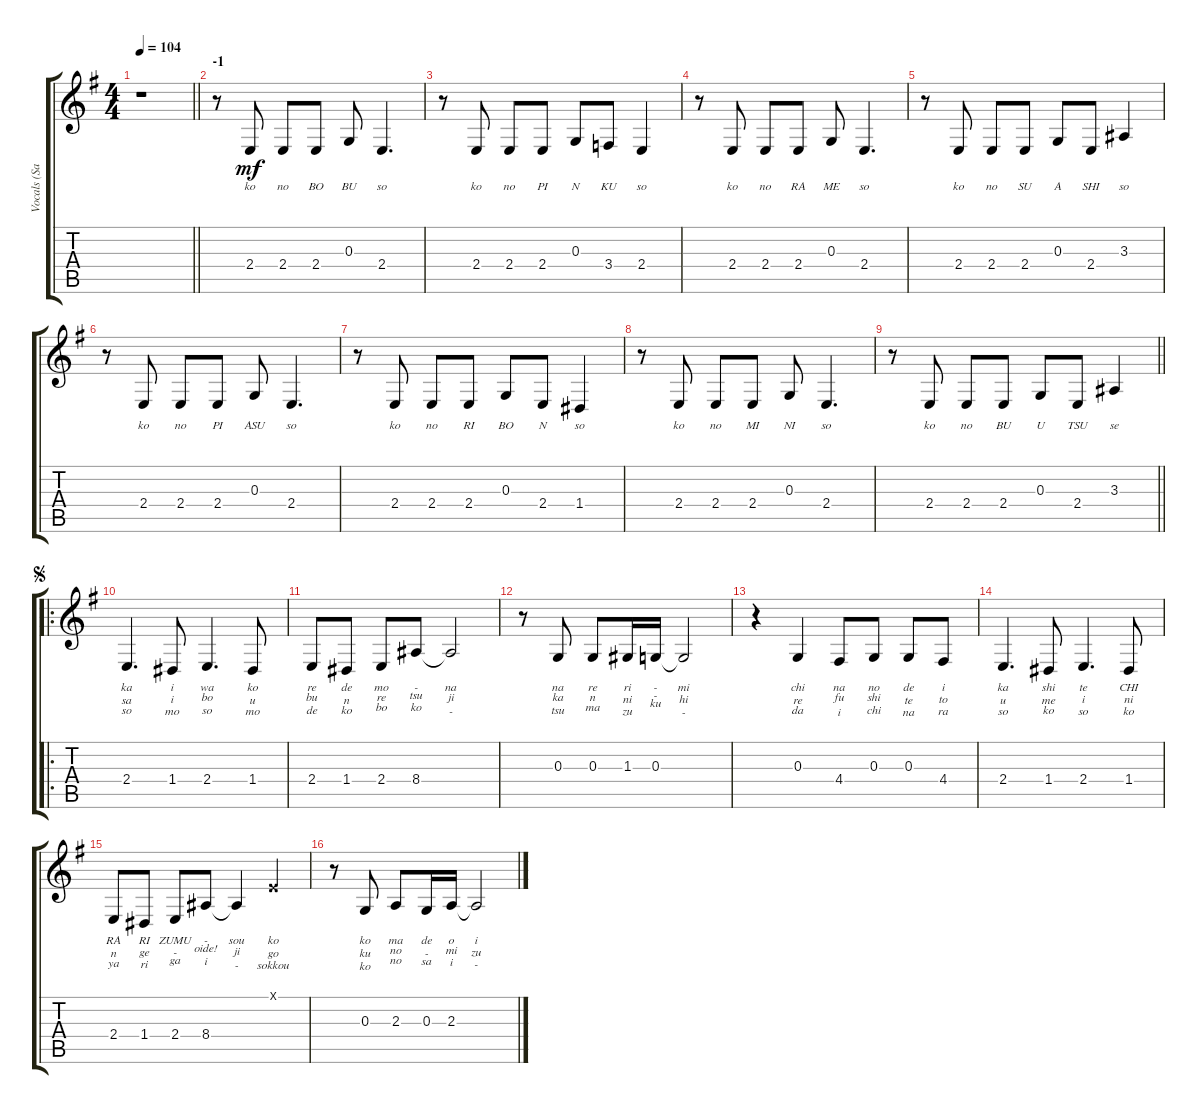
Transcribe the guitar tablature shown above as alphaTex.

\track ("Vocals (Sawako)" "Vocals (Sa") {instrument tenorsax}
\staff {score tabs}
\tuning (E4 B3 G3 D3 A2 E2) {hide}
\ts (4 4)
\tempo 104
\clef g2
\barLineRight lightlight
\ks eminor
r.1{dy mf} |
\section ("" "-1")
r.8 2.4.8{lyrics (0 "ko") lyrics (1 "") lyrics (2 "") lyrics (3 "") lyrics (4 "")} 2.4.8{lyrics (0 "no") lyrics (1 "") lyrics (2 "") lyrics (3 "") lyrics (4 "")} 2.4.8{lyrics (0 "BO") lyrics (1 "") lyrics (2 "") lyrics (3 "") lyrics (4 "")} 0.3.8{lyrics (0 "BU") lyrics (1 "") lyrics (2 "") lyrics (3 "") lyrics (4 "")} 2.4.4{d lyrics (0 "so") lyrics (1 "") lyrics (2 "") lyrics (3 "") lyrics (4 "")} |
r.8 2.4.8{lyrics (0 "ko") lyrics (1 "") lyrics (2 "") lyrics (3 "") lyrics (4 "")} 2.4.8{lyrics (0 "no") lyrics (1 "") lyrics (2 "") lyrics (3 "") lyrics (4 "")} 2.4.8{lyrics (0 "PI") lyrics (1 "") lyrics (2 "") lyrics (3 "") lyrics (4 "")} 0.3.8{lyrics (0 "N") lyrics (1 "") lyrics (2 "") lyrics (3 "") lyrics (4 "")} 3.4.8{lyrics (0 "KU") lyrics (1 "") lyrics (2 "") lyrics (3 "") lyrics (4 "")} 2.4.4{lyrics (0 "so") lyrics (1 "") lyrics (2 "") lyrics (3 "") lyrics (4 "")} |
r.8 2.4.8{lyrics (0 "ko") lyrics (1 "") lyrics (2 "") lyrics (3 "") lyrics (4 "")} 2.4.8{lyrics (0 "no") lyrics (1 "") lyrics (2 "") lyrics (3 "") lyrics (4 "")} 2.4.8{lyrics (0 "RA") lyrics (1 "") lyrics (2 "") lyrics (3 "") lyrics (4 "")} 0.3.8{lyrics (0 "ME") lyrics (1 "") lyrics (2 "") lyrics (3 "") lyrics (4 "")} 2.4.4{d lyrics (0 "so") lyrics (1 "") lyrics (2 "") lyrics (3 "") lyrics (4 "")} |
r.8 2.4.8{lyrics (0 "ko") lyrics (1 "") lyrics (2 "") lyrics (3 "") lyrics (4 "")} 2.4.8{lyrics (0 "no") lyrics (1 "") lyrics (2 "") lyrics (3 "") lyrics (4 "")} 2.4.8{lyrics (0 "SU") lyrics (1 "") lyrics (2 "") lyrics (3 "") lyrics (4 "")} 0.3.8{lyrics (0 "A") lyrics (1 "") lyrics (2 "") lyrics (3 "") lyrics (4 "")} 2.4.8{lyrics (0 "SHI") lyrics (1 "") lyrics (2 "") lyrics (3 "") lyrics (4 "")} 3.3.4{lyrics (0 "so") lyrics (1 "") lyrics (2 "") lyrics (3 "") lyrics (4 "")} |
r.8 2.4.8{lyrics (0 "ko") lyrics (1 "") lyrics (2 "") lyrics (3 "") lyrics (4 "")} 2.4.8{lyrics (0 "no") lyrics (1 "") lyrics (2 "") lyrics (3 "") lyrics (4 "")} 2.4.8{lyrics (0 "PI") lyrics (1 "") lyrics (2 "") lyrics (3 "") lyrics (4 "")} 0.3.8{lyrics (0 "ASU") lyrics (1 "") lyrics (2 "") lyrics (3 "") lyrics (4 "")} 2.4.4{d lyrics (0 "so") lyrics (1 "") lyrics (2 "") lyrics (3 "") lyrics (4 "")} |
r.8 2.4.8{lyrics (0 "ko") lyrics (1 "") lyrics (2 "") lyrics (3 "") lyrics (4 "")} 2.4.8{lyrics (0 "no") lyrics (1 "") lyrics (2 "") lyrics (3 "") lyrics (4 "")} 2.4.8{lyrics (0 "RI") lyrics (1 "") lyrics (2 "") lyrics (3 "") lyrics (4 "")} 0.3.8{lyrics (0 "BO") lyrics (1 "") lyrics (2 "") lyrics (3 "") lyrics (4 "")} 2.4.8{lyrics (0 "N") lyrics (1 "") lyrics (2 "") lyrics (3 "") lyrics (4 "")} 1.4.4{lyrics (0 "so") lyrics (1 "") lyrics (2 "") lyrics (3 "") lyrics (4 "")} |
r.8 2.4.8{lyrics (0 "ko") lyrics (1 "") lyrics (2 "") lyrics (3 "") lyrics (4 "")} 2.4.8{lyrics (0 "no") lyrics (1 "") lyrics (2 "") lyrics (3 "") lyrics (4 "")} 2.4.8{lyrics (0 "MI") lyrics (1 "") lyrics (2 "") lyrics (3 "") lyrics (4 "")} 0.3.8{lyrics (0 "NI") lyrics (1 "") lyrics (2 "") lyrics (3 "") lyrics (4 "")} 2.4.4{d lyrics (0 "so") lyrics (1 "") lyrics (2 "") lyrics (3 "") lyrics (4 "")} |
\barLineRight lightlight
r.8 2.4.8{lyrics (0 "ko") lyrics (1 "") lyrics (2 "") lyrics (3 "") lyrics (4 "")} 2.4.8{lyrics (0 "no") lyrics (1 "") lyrics (2 "") lyrics (3 "") lyrics (4 "")} 2.4.8{lyrics (0 "BU") lyrics (1 "") lyrics (2 "") lyrics (3 "") lyrics (4 "")} 0.3.8{lyrics (0 "U") lyrics (1 "") lyrics (2 "") lyrics (3 "") lyrics (4 "")} 2.4.8{lyrics (0 "TSU") lyrics (1 "") lyrics (2 "") lyrics (3 "") lyrics (4 "")} 3.3.4{lyrics (0 "se") lyrics (1 "") lyrics (2 "") lyrics (3 "") lyrics (4 "")} |
\ro
\section ("" "")
\jump segno
2.4.4{d lyrics (0 "ka") lyrics (1 "sa") lyrics (2 "so") lyrics (3 "") lyrics (4 "")} 1.4.8{lyrics (0 "i") lyrics (1 "i") lyrics (2 "mo") lyrics (3 "") lyrics (4 "")} 2.4.4{d lyrics (0 "wa") lyrics (1 "bo") lyrics (2 "so") lyrics (3 "") lyrics (4 "")} 1.4.8{lyrics (0 "ko") lyrics (1 "u") lyrics (2 "mo") lyrics (3 "") lyrics (4 "")} |
2.4.8{lyrics (0 "re") lyrics (1 "bu") lyrics (2 "de") lyrics (3 "") lyrics (4 "")} 1.4.8{lyrics (0 "de") lyrics (1 "n") lyrics (2 "ko") lyrics (3 "") lyrics (4 "")} 2.4.8{lyrics (0 "mo") lyrics (1 "re") lyrics (2 "bo") lyrics (3 "") lyrics (4 "")} 8.4.8{lyrics (0 "-") lyrics (1 "tsu") lyrics (2 "ko") lyrics (3 "") lyrics (4 "")} 8.4{t}.2{lyrics (0 "na") lyrics (1 "ji") lyrics (2 "-") lyrics (3 "") lyrics (4 "")} |
r.8 0.3.8{lyrics (0 "na") lyrics (1 "ka") lyrics (2 "tsu") lyrics (3 "") lyrics (4 "")} 0.3.8{lyrics (0 "re") lyrics (1 "n") lyrics (2 "ma") lyrics (3 "") lyrics (4 "")} 1.3.16{lyrics (0 "ri") lyrics (1 "ni") lyrics (2 "zu") lyrics (3 "") lyrics (4 "")} 0.3.16{lyrics (0 "-") lyrics (1 "-") lyrics (2 "ku") lyrics (3 "") lyrics (4 "")} 0.3{t}.2{lyrics (0 "mi") lyrics (1 "hi") lyrics (2 "-") lyrics (3 "") lyrics (4 "")} |
r.4 0.3.4{lyrics (0 "chi") lyrics (1 "re") lyrics (2 "da") lyrics (3 "") lyrics (4 "")} 4.4.8{lyrics (0 "na") lyrics (1 "fu") lyrics (2 "i") lyrics (3 "") lyrics (4 "")} 0.3.8{lyrics (0 "no") lyrics (1 "shi") lyrics (2 "chi") lyrics (3 "") lyrics (4 "")} 0.3.8{lyrics (0 "de") lyrics (1 "te") lyrics (2 "na") lyrics (3 "") lyrics (4 "")} 4.4.8{lyrics (0 "i") lyrics (1 "to") lyrics (2 "ra") lyrics (3 "") lyrics (4 "")} |
2.4.4{d lyrics (0 "ka") lyrics (1 "u") lyrics (2 "so") lyrics (3 "") lyrics (4 "")} 1.4.8{lyrics (0 "shi") lyrics (1 "me") lyrics (2 "ko") lyrics (3 "") lyrics (4 "")} 2.4.4{d lyrics (0 "te") lyrics (1 "i") lyrics (2 "so") lyrics (3 "") lyrics (4 "")} 1.4.8{lyrics (0 "CHI") lyrics (1 "ni") lyrics (2 "ko") lyrics (3 "") lyrics (4 "")} |
2.4.8{lyrics (0 "RA") lyrics (1 "n") lyrics (2 "ya") lyrics (3 "") lyrics (4 "")} 1.4.8{lyrics (0 "RI") lyrics (1 "ge") lyrics (2 "ri") lyrics (3 "") lyrics (4 "")} 2.4.8{lyrics (0 "ZUMU") lyrics (1 "-") lyrics (2 "ga") lyrics (3 "") lyrics (4 "")} 8.4.8{lyrics (0 "-") lyrics (1 "oide!") lyrics (2 "i") lyrics (3 "") lyrics (4 "")} 8.4{t}.4{lyrics (0 "sou") lyrics (1 "ji") lyrics (2 "-") lyrics (3 "") lyrics (4 "")} 0.1{x}.4{lyrics (0 "ko") lyrics (1 "go") lyrics (2 "sokkou") lyrics (3 "") lyrics (4 "")} |
r.8 0.3.8{lyrics (0 "ko") lyrics (1 "ku") lyrics (2 "ko") lyrics (3 "") lyrics (4 "")} 2.3.8{lyrics (0 "ma") lyrics (1 "no") lyrics (2 "no") lyrics (3 "") lyrics (4 "")} 0.3.16{lyrics (0 "de") lyrics (1 "-") lyrics (2 "sa") lyrics (3 "") lyrics (4 "")} 2.3.16{lyrics (0 "o") lyrics (1 "mi") lyrics (2 "i") lyrics (3 "") lyrics (4 "")} 2.3{t}.2{lyrics (0 "i") lyrics (1 "zu") lyrics (2 "-") lyrics (3 "") lyrics (4 "")}
